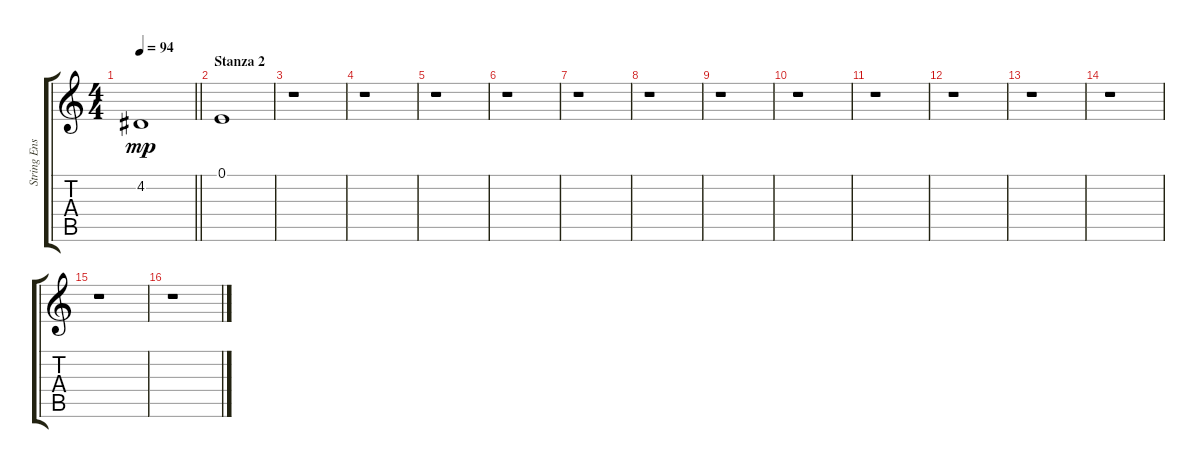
\track ("String Ensemble II" "String Ens") {instrument stringensemble2}
\staff {score tabs}
\tuning (E4 B3 G3 D3 A2 E2) {hide}
\ts (4 4)
\tempo 94
\clef g2
\barLineRight lightlight
\ks c
4.2.1{dy mp} |
\section ("" "Stanza 2")
0.1.1 |
r.1 |
r.1 |
r.1 |
r.1 |
r.1 |
r.1 |
r.1 |
r.1 |
r.1 |
r.1 |
r.1 |
r.1 |
r.1 |
r.1
